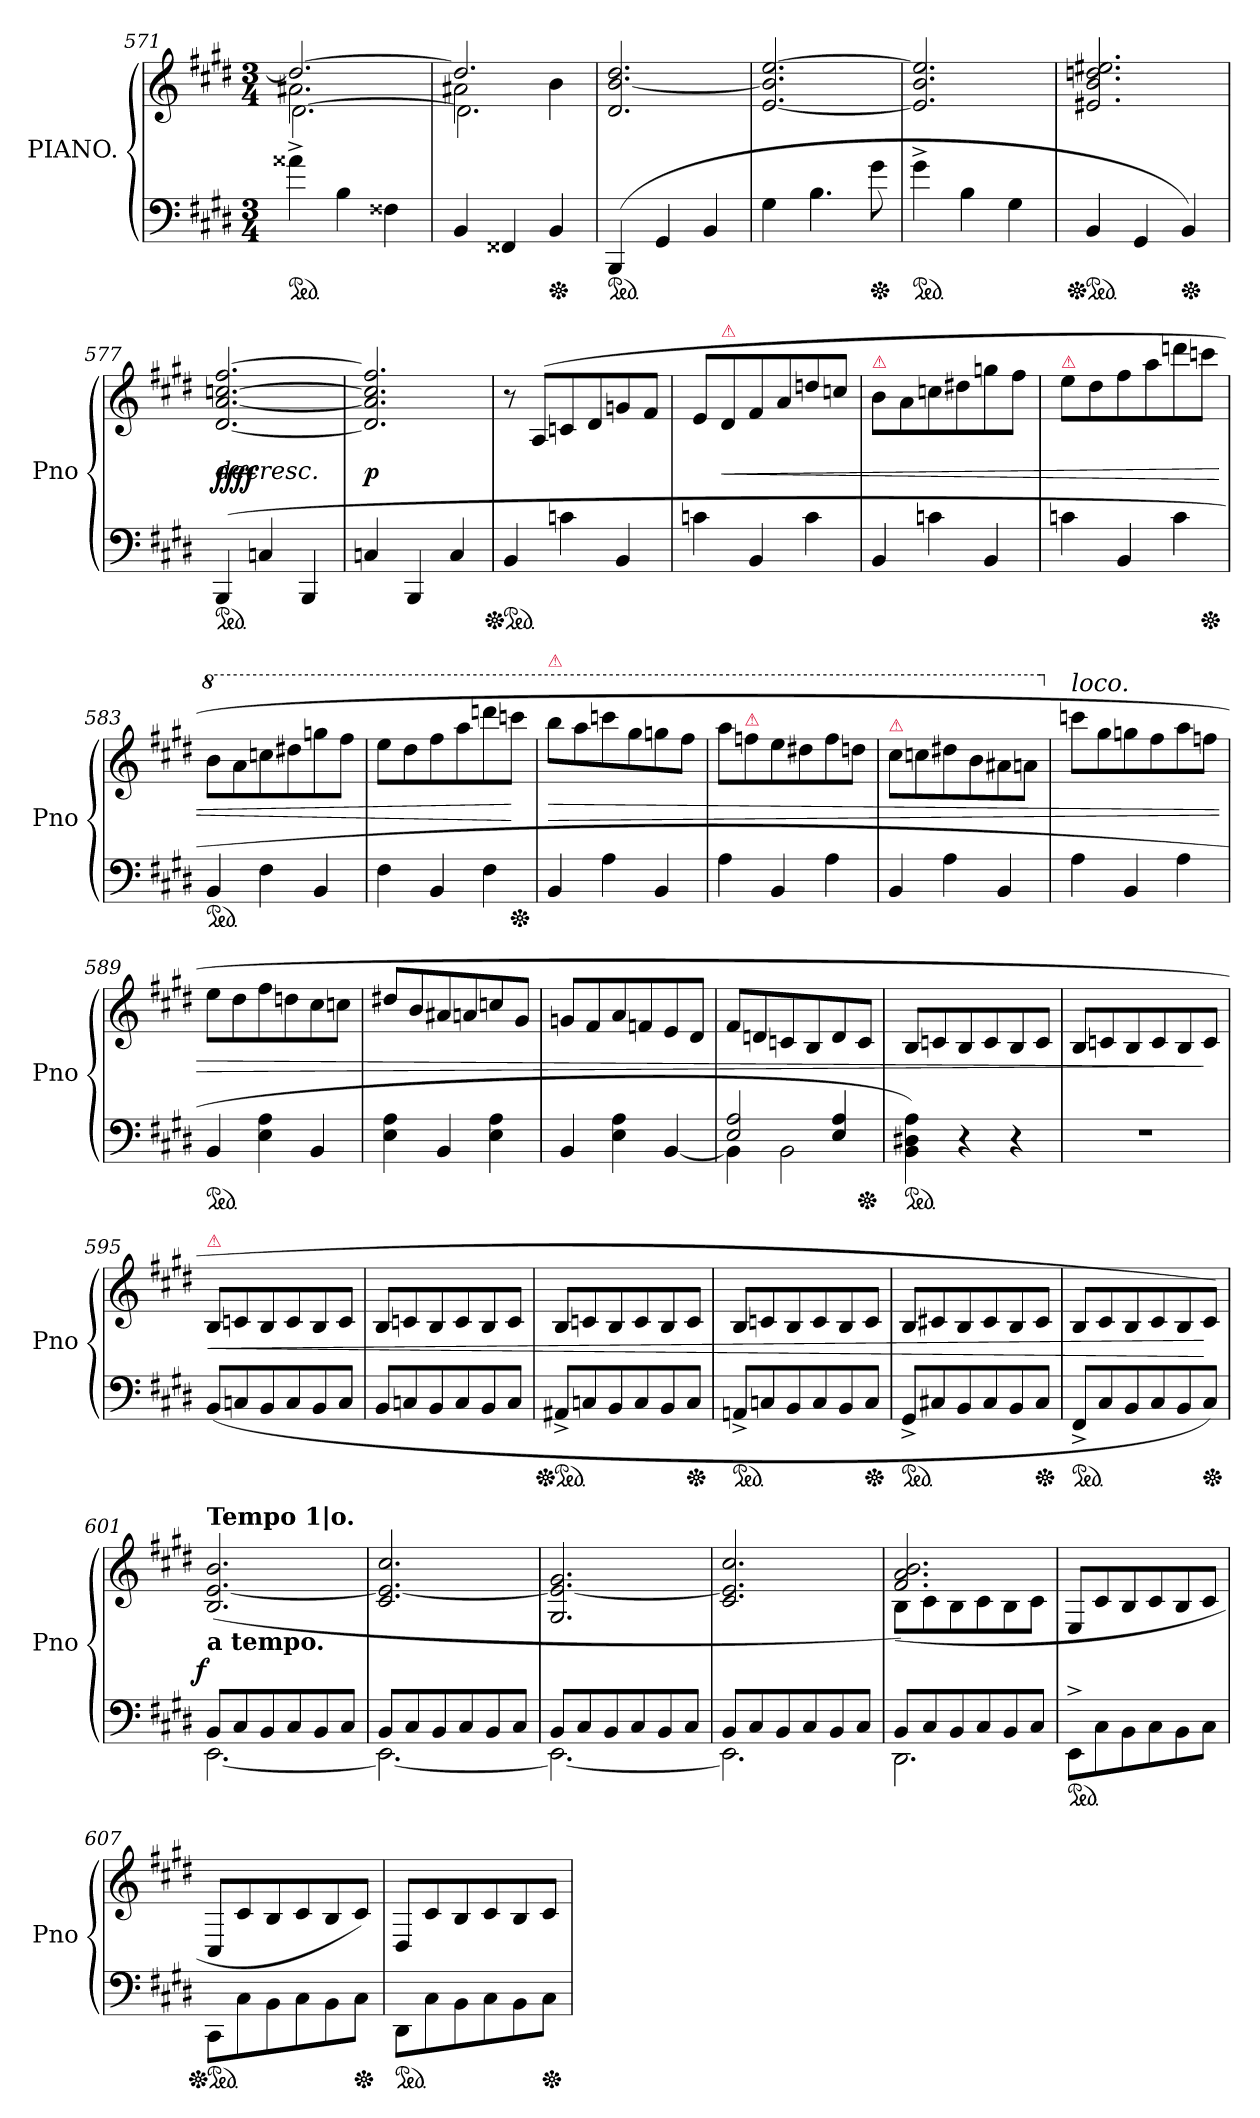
**kern	**kern	**dynam
*part1	*part1	*part1
*staff2	*staff1	*staff1/2
*I"PIANO.	*	*
*I'Pno	*	*
*clefF4	*clefG2	*
*k[f#c#g#d#]	*k[f#c#g#d#]	*
*M3/4	*M3/4	*
=571	=571	=571
*	*^	*
*	*	*^	*
*ped	*	*	*	*
4a##X^<	2.dd#_	2.a#X	[2.d#\	.
4B	.	.	.	.
4F##X	.	.	.	.
=572	=572	=572	=572	=572
4BB	2.dd#]	2a#X\	2.d#\]	.
4FF##X	.	.	.	.
*Xped	*	*	*	*
4BB	.	4b\	.	.
*	*v	*v	*v	*
=573	=573	=573
*ped	*	*
(>4BBB	2.d# [2.b 2.dd#	.
4GG#	.	.
4BB	.	.
=574	=574	=574
4G#	[2.e 2.b] [2.ee	.
4.B	.	.
*Xped	*	*
8g#	.	.
=575	=575	=575
*ped	*	*
4g#^>	2.e] 2.b 2.ee]	.
4B	.	.
4G#	.	.
=576	=576	=576
*Xped	*	*
*ped	*	*
4BB	2.e#X 2.b 2.ddn 2.ee#X	.
4GG#	.	.
*Xped	*	*
4BB)	.	.
=577	=577	=577
*ped	*	*
(>4BBB	[2.d#/ [2.a/ [2.ccn/ [2.ff#/	> ff ff
4Cn	.	.
4BBB	.	.
=578	=578	=578
4Cn	2.d#] 2.a] 2.ccn] 2.ff#]	p
4BBB	.	.
4C	.	.
=579	=579	=579
*Xped	*	*
*ped	*	*
4BB/	8r	.
.	(>8AL	.
4cn\	8cn	.
.	8d#	.
4BB/	8gn	.
.	8f#J	.
.	.	]
=580	=580	=580
4cn\	8eL	.
!	!LO:TX:a:i:color=crimson:t=⚠	!
.	8d#	<
4BB/	8f#	.
.	8a	.
4c\	8ddn	.
.	8ccnJ	.
=581	=581	=581
!	!LO:TX:a:i:color=crimson:t=⚠	!
4BB/	8bL	.
.	8a	.
4cn\	8ccn	.
.	8dd#X	.
4BB/	8ggn	.
.	8ff#J	.
=582	=582	=582
!	!LO:TX:a:i:color=crimson:t=⚠	!
4cn\	8eeL	.
.	8dd#	.
4BB/	8ff#	.
.	8aa	.
4c\	8dddn	.
*Xped	*	*
.	8cccnJ	.
=583	=583	=583
*	*8va	*
*ped	*	*
4BB/	8bbL	.
.	8aa	.
4F#\	8cccn	.
.	8ddd#X	.
4BB/	8gggn	.
.	8fff#J	.
=584	=584	=584
4F#\	8eeeL	.
.	8ddd#	.
4BB/	8fff#	.
.	8aaa	.
4F#\	8ddddn	.
*Xped	*	*
.	8ccccnJ	[
=585	=585	=585
!	!LO:TX:a:i:color=crimson:t=⚠	!
4BB/	8bbbL	>
.	8aaa	.
4A\	8ccccn	.
.	8ggg#	.
4BB/	8gggn	.
.	8fff#J	.
=586	=586	=586
4A\	8aaaL	.
!	!LO:TX:a:i:color=crimson:t=⚠	!
.	8fffn	.
4BB/	8eee	.
.	8ddd#X	.
4A\	8fff	.
.	8dddnJ	.
=587	=587	=587
!	!LO:TX:a:i:color=crimson:t=⚠	!
4BB/	8ccc#\L	.
.	8cccn\	.
4A\	8ddd#X\	.
.	8bb\	.
4BB/	8aa#X\	.
.	8aan\J	.
=588	=588	=588
*	*X8va	*
!	!LO:TX:a:i:t=loco.	!
4A\	8cccnL	.
.	8gg#	.
4BB/	8ggn	.
.	8ff#	.
4A\	8aa	.
.	8ffnJ	.
=589	=589	=589
*ped	*	*
4BB/	8eeL	.
.	8dd#	.
4E\ 4A\	8ff#	.
.	8ddn	.
4BB/	8cc#	.
.	8ccnJ	.
=590	=590	=590
4E\ 4A\	8dd#X/L	.
.	8b/	.
4BB/	8a#X/	.
.	8an/	.
4E\ 4A\	8ccn/	.
.	8g#/J	.
=591	=591	=591
4BB/	8gnL	.
.	8f#	.
4E\ 4A\	8a	.
.	8fn	.
[4BB/	8e	.
.	8d#J	.
=592	=592	=592
*^	*	*
2E 2A	4BB]	8f#L	.
.	.	8dn	.
.	2BB	8cn	.
.	.	8B	.
4E 4A	.	8d	.
*Xped	*	*	*
.	.	8cJ	.
*v	*v	*	*
=593	=593	=593
*ped	*	*
4BB 4D#X 4A)	8BL	.
.	8cn	.
4r	8B	.
.	8c	.
4r	8B	.
.	8cJ	.
=594	=594	=594
2.rF	8BL	.
.	8cn	.
.	8B	.
.	8c	.
.	8B	.
.	8cJ	]
=595	=595	=595
!	!LO:TX:a:i:color=crimson:t=⚠	!
(>8BBL	8BL	<
8Cn	8cn	.
8BB	8B	.
8C	8c	.
8BB	8B	.
8CJ	8cJ	.
=596	=596	=596
8BBL	8BL	.
8Cn	8cn	.
8BB	8B	.
8C	8c	.
8BB	8B	.
8CJ	8cJ	.
=597	=597	=597
*Xped	*	*
*ped	*	*
8AA#X^L	8BL	.
8Cn	8cn	.
8BB	8B	.
8C	8c	.
8BB	8B	.
*Xped	*	*
8CJ	8cJ	.
=598	=598	=598
*ped	*	*
8AAn^L	8BL	.
8Cn	8cn	.
8BB	8B	.
8C	8c	.
8BB	8B	.
*Xped	*	*
8CJ	8cJ	.
=599	=599	=599
*ped	*	*
8GG#^L	8BL	.
8C#X	8c#X	.
8BB	8B	.
8C#	8c#	.
8BB	8B	.
*Xped	*	*
8C#J	8c#J	.
=600	=600	=600
*ped	*	*
8FF#^L	8BL	.
8C#	8c#	.
8BB	8B	.
8C#	8c#	.
8BB	8B	.
*Xped	*	*
8C#J)	8c#J)	[
=601	=601	=601
*^	*	*
!	!	!LO:TX:b:B:t=a tempo.	!
!	!	!LO:TX:a:B:t=Tempo 1|o.	!
!	!	!	!LO:DY:rj
8BBL	[<2.EE	(>2.B [<2.e 2.b	f
8C#	.	.	.
8BB	.	.	.
8C#	.	.	.
8BB	.	.	.
8C#J	.	.	.
=602	=602	=602	=602
8BBL	2.EE_<	2.c# 2.e_< 2.cc#	.
8C#	.	.	.
8BB	.	.	.
8C#	.	.	.
8BB	.	.	.
8C#J	.	.	.
=603	=603	=603	=603
8BBL	2.EE_	2.G# 2.e_ 2.g#	.
8C#	.	.	.
8BB	.	.	.
8C#	.	.	.
8BB	.	.	.
8C#J	.	.	.
=604	=604	=604	=604
8BBL	2.EE]	2.c# 2.e] 2.cc#	.
8C#	.	.	.
8BB	.	.	.
8C#	.	.	.
8BB	.	.	.
8C#J	.	.	.
=605	=605	=605	=605
*	*	*^	*
8BBL	2.DD#	2.f# 2.a 2.b)	(>8BL	.
8C#	.	.	8c#	.
8BB	.	.	8B	.
8C#	.	.	8c#	.
8BB	.	.	8B	.
8C#J	.	.	8c#J	.
*v	*v	*	*	*
*	*v	*v	*
=606	=606	=606
*ped	*	*
8EE^>/L	8E/L	.
8C#\	8c#/	.
8BB\	8B/	.
8C#\	8c#/	.
8BB\	8B/	.
8C#\J	8c#/J	.
=607	=607	=607
*Xped	*	*
*ped	*	*
8CC#\L	8C#/L	.
8C#\	8c#/	.
8BB\	8B/	.
8C#\	8c#/	.
8BB\	8B/	.
*Xped	*	*
8C#\J	8c#/J)	.
=608	=608	=608
*ped	*	*
8DD#\L	8D#/L	.
8C#\	8c#/	.
8BB\	8B/	.
8C#\	8c#/	.
8BB\	8B/	.
*Xped	*	*
8C#\J	8c#/J	.
=	=	=
*-	*-	*-
